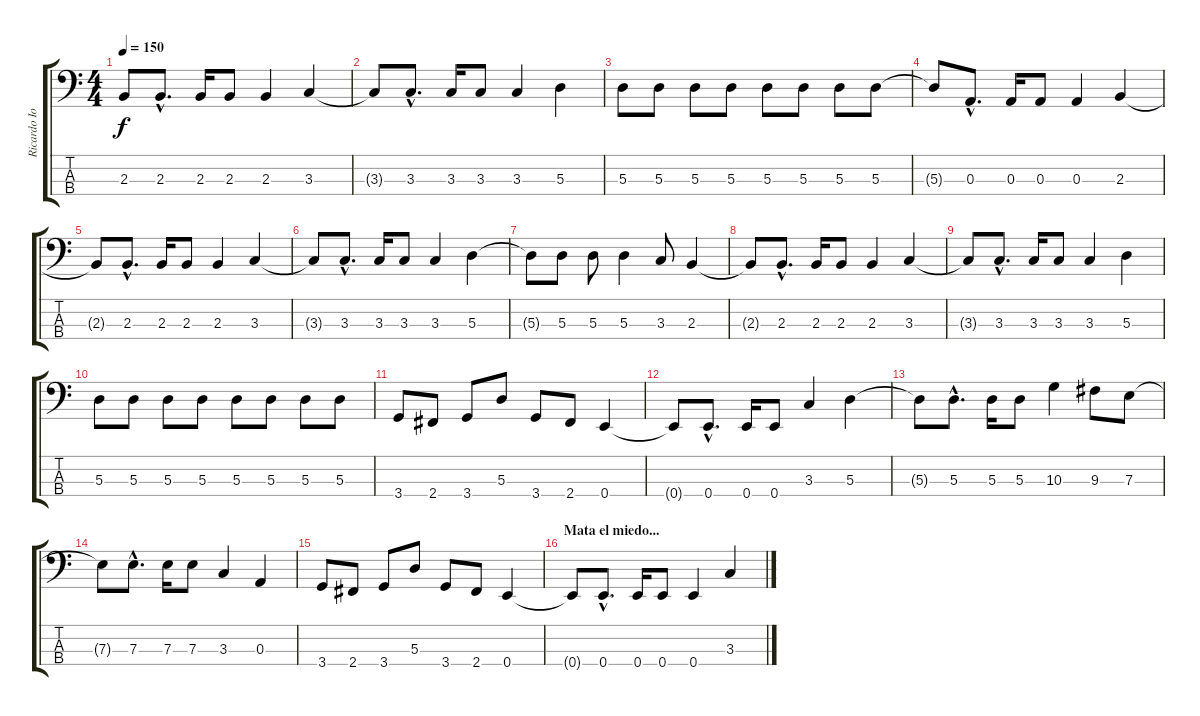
\track ("Ricardo Iorio" "Ricardo Io") {instrument electricbassfinger}
\staff {score tabs}
\tuning (G2 D2 A1 E1) {hide}
\ts (4 4)
\tempo 150
\clef f4
\ks c
2.3{t}.8{dy f} 2.3{hac}.8{d} 2.3.16 2.3.8 2.3.4 3.3.4 |
3.3{t}.8 3.3{hac}.8{d} 3.3.16 3.3.8 3.3.4 5.3.4 |
5.3.8 5.3.8 5.3.8 5.3.8 5.3.8 5.3.8 5.3.8 5.3.8 |
5.3{t}.8 0.3{hac}.8{d} 0.3.16 0.3.8 0.3.4 2.3.4 |
2.3{t}.8 2.3{hac}.8{d} 2.3.16 2.3.8 2.3.4 3.3.4 |
3.3{t}.8 3.3{hac}.8{d} 3.3.16 3.3.8 3.3.4 5.3.4 |
5.3{t}.8 5.3.8 5.3.8 5.3.4 3.3.8 2.3.4 |
2.3{t}.8 2.3{hac}.8{d} 2.3.16 2.3.8 2.3.4 3.3.4 |
3.3{t}.8 3.3{hac}.8{d} 3.3.16 3.3.8 3.3.4 5.3.4 |
5.3.8 5.3.8 5.3.8 5.3.8 5.3.8 5.3.8 5.3.8 5.3.8 |
3.4.8 2.4.8 3.4.8 5.3.8 3.4.8 2.4.8 0.4.4 |
0.4{t}.8 0.4{hac}.8{d} 0.4.16 0.4.8 3.3.4 5.3.4 |
5.3{t}.8 5.3{hac}.8{d} 5.3.16 5.3.8 10.3.4 9.3.8 7.3.8 |
7.3{t}.8 7.3{hac}.8{d} 7.3.16 7.3.8 3.3.4 0.3.4 |
3.4.8 2.4.8 3.4.8 5.3.8 3.4.8 2.4.8 0.4.4 |
\section ("" "Mata el miedo...")
0.4{t}.8 0.4{hac}.8{d} 0.4.16 0.4.8 0.4.4 3.3.4
